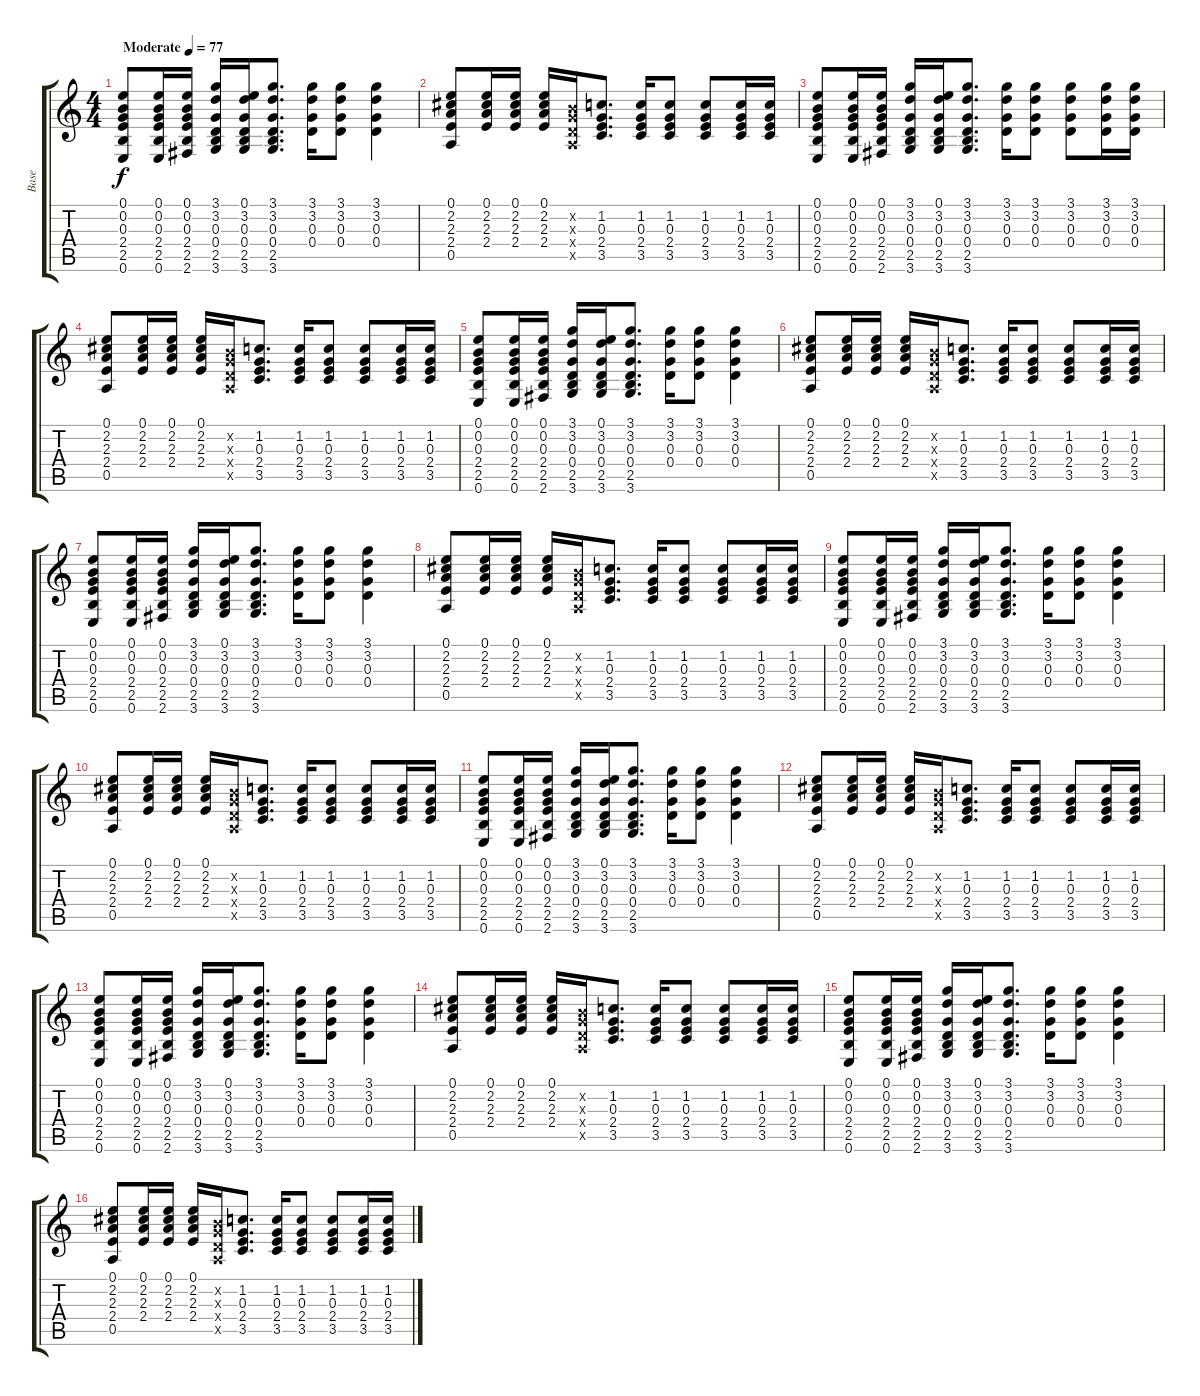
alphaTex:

\track ("Base" "Base") {instrument acousticguitarsteel}
\staff {score tabs}
\tuning (E4 B3 G3 D3 A2 E2) {hide}
\ts (4 4)
\tempo (77 "Moderate")
\clef g2
\ks c
(0.1 0.2 0.3 2.4 2.5 0.6).8{dy f instrument acousticguitarsteel} (0.1 0.2 0.3 2.4 2.5 0.6).16 (0.1 0.2 0.3 2.4 2.5 2.6).16 (3.1 3.2 0.3 0.4 2.5 3.6).16 (0.1 3.2 0.3 0.4 2.5 3.6).16 (3.1 3.2 0.3 0.4 2.5 3.6).8{d} (3.1 3.2 0.3 0.4).16 (3.1 3.2 0.3 0.4).8 (3.1 3.2 0.3 0.4).4 |
(0.1 2.2 2.3 2.4 0.5).8 (0.1 2.2 2.3 2.4).16 (0.1 2.2 2.3 2.4).16 (0.1 2.2 2.3 2.4).16 (0.2{x} 0.3{x} 0.4{x} 0.5{x}).16 (1.2 0.3 2.4 3.5).8{d} (1.2 0.3 2.4 3.5).16 (1.2 0.3 2.4 3.5).8 (1.2 0.3 2.4 3.5).8 (1.2 0.3 2.4 3.5).16 (1.2 0.3 2.4 3.5).16 |
(0.1 0.2 0.3 2.4 2.5 0.6).8 (0.1 0.2 0.3 2.4 2.5 0.6).16 (0.1 0.2 0.3 2.4 2.5 2.6).16 (3.1 3.2 0.3 0.4 2.5 3.6).16 (0.1 3.2 0.3 0.4 2.5 3.6).16 (3.1 3.2 0.3 0.4 2.5 3.6).8{d} (3.1 3.2 0.3 0.4).16 (3.1 3.2 0.3 0.4).8 (3.1 3.2 0.3 0.4).8 (3.1 3.2 0.3 0.4).16 (3.1 3.2 0.3 0.4).16 |
(0.1 2.2 2.3 2.4 0.5).8 (0.1 2.2 2.3 2.4).16 (0.1 2.2 2.3 2.4).16 (0.1 2.2 2.3 2.4).16 (0.2{x} 0.3{x} 0.4{x} 0.5{x}).16 (1.2 0.3 2.4 3.5).8{d} (1.2 0.3 2.4 3.5).16 (1.2 0.3 2.4 3.5).8 (1.2 0.3 2.4 3.5).8 (1.2 0.3 2.4 3.5).16 (1.2 0.3 2.4 3.5).16 |
(0.1 0.2 0.3 2.4 2.5 0.6).8 (0.1 0.2 0.3 2.4 2.5 0.6).16 (0.1 0.2 0.3 2.4 2.5 2.6).16 (3.1 3.2 0.3 0.4 2.5 3.6).16 (0.1 3.2 0.3 0.4 2.5 3.6).16 (3.1 3.2 0.3 0.4 2.5 3.6).8{d} (3.1 3.2 0.3 0.4).16 (3.1 3.2 0.3 0.4).8 (3.1 3.2 0.3 0.4).4 |
(0.1 2.2 2.3 2.4 0.5).8 (0.1 2.2 2.3 2.4).16 (0.1 2.2 2.3 2.4).16 (0.1 2.2 2.3 2.4).16 (0.2{x} 0.3{x} 0.4{x} 0.5{x}).16 (1.2 0.3 2.4 3.5).8{d} (1.2 0.3 2.4 3.5).16 (1.2 0.3 2.4 3.5).8 (1.2 0.3 2.4 3.5).8 (1.2 0.3 2.4 3.5).16 (1.2 0.3 2.4 3.5).16 |
(0.1 0.2 0.3 2.4 2.5 0.6).8 (0.1 0.2 0.3 2.4 2.5 0.6).16 (0.1 0.2 0.3 2.4 2.5 2.6).16 (3.1 3.2 0.3 0.4 2.5 3.6).16 (0.1 3.2 0.3 0.4 2.5 3.6).16 (3.1 3.2 0.3 0.4 2.5 3.6).8{d} (3.1 3.2 0.3 0.4).16 (3.1 3.2 0.3 0.4).8 (3.1 3.2 0.3 0.4).4 |
(0.1 2.2 2.3 2.4 0.5).8 (0.1 2.2 2.3 2.4).16 (0.1 2.2 2.3 2.4).16 (0.1 2.2 2.3 2.4).16 (0.2{x} 0.3{x} 0.4{x} 0.5{x}).16 (1.2 0.3 2.4 3.5).8{d} (1.2 0.3 2.4 3.5).16 (1.2 0.3 2.4 3.5).8 (1.2 0.3 2.4 3.5).8 (1.2 0.3 2.4 3.5).16 (1.2 0.3 2.4 3.5).16 |
(0.1 0.2 0.3 2.4 2.5 0.6).8 (0.1 0.2 0.3 2.4 2.5 0.6).16 (0.1 0.2 0.3 2.4 2.5 2.6).16 (3.1 3.2 0.3 0.4 2.5 3.6).16 (0.1 3.2 0.3 0.4 2.5 3.6).16 (3.1 3.2 0.3 0.4 2.5 3.6).8{d} (3.1 3.2 0.3 0.4).16 (3.1 3.2 0.3 0.4).8 (3.1 3.2 0.3 0.4).4 |
(0.1 2.2 2.3 2.4 0.5).8 (0.1 2.2 2.3 2.4).16 (0.1 2.2 2.3 2.4).16 (0.1 2.2 2.3 2.4).16 (0.2{x} 0.3{x} 0.4{x} 0.5{x}).16 (1.2 0.3 2.4 3.5).8{d} (1.2 0.3 2.4 3.5).16 (1.2 0.3 2.4 3.5).8 (1.2 0.3 2.4 3.5).8 (1.2 0.3 2.4 3.5).16 (1.2 0.3 2.4 3.5).16 |
(0.1 0.2 0.3 2.4 2.5 0.6).8 (0.1 0.2 0.3 2.4 2.5 0.6).16 (0.1 0.2 0.3 2.4 2.5 2.6).16 (3.1 3.2 0.3 0.4 2.5 3.6).16 (0.1 3.2 0.3 0.4 2.5 3.6).16 (3.1 3.2 0.3 0.4 2.5 3.6).8{d} (3.1 3.2 0.3 0.4).16 (3.1 3.2 0.3 0.4).8 (3.1 3.2 0.3 0.4).4 |
(0.1 2.2 2.3 2.4 0.5).8 (0.1 2.2 2.3 2.4).16 (0.1 2.2 2.3 2.4).16 (0.1 2.2 2.3 2.4).16 (0.2{x} 0.3{x} 0.4{x} 0.5{x}).16 (1.2 0.3 2.4 3.5).8{d} (1.2 0.3 2.4 3.5).16 (1.2 0.3 2.4 3.5).8 (1.2 0.3 2.4 3.5).8 (1.2 0.3 2.4 3.5).16 (1.2 0.3 2.4 3.5).16 |
(0.1 0.2 0.3 2.4 2.5 0.6).8 (0.1 0.2 0.3 2.4 2.5 0.6).16 (0.1 0.2 0.3 2.4 2.5 2.6).16 (3.1 3.2 0.3 0.4 2.5 3.6).16 (0.1 3.2 0.3 0.4 2.5 3.6).16 (3.1 3.2 0.3 0.4 2.5 3.6).8{d} (3.1 3.2 0.3 0.4).16 (3.1 3.2 0.3 0.4).8 (3.1 3.2 0.3 0.4).4 |
(0.1 2.2 2.3 2.4 0.5).8 (0.1 2.2 2.3 2.4).16 (0.1 2.2 2.3 2.4).16 (0.1 2.2 2.3 2.4).16 (0.2{x} 0.3{x} 0.4{x} 0.5{x}).16 (1.2 0.3 2.4 3.5).8{d} (1.2 0.3 2.4 3.5).16 (1.2 0.3 2.4 3.5).8 (1.2 0.3 2.4 3.5).8 (1.2 0.3 2.4 3.5).16 (1.2 0.3 2.4 3.5).16 |
(0.1 0.2 0.3 2.4 2.5 0.6).8 (0.1 0.2 0.3 2.4 2.5 0.6).16 (0.1 0.2 0.3 2.4 2.5 2.6).16 (3.1 3.2 0.3 0.4 2.5 3.6).16 (0.1 3.2 0.3 0.4 2.5 3.6).16 (3.1 3.2 0.3 0.4 2.5 3.6).8{d} (3.1 3.2 0.3 0.4).16 (3.1 3.2 0.3 0.4).8 (3.1 3.2 0.3 0.4).4 |
(0.1 2.2 2.3 2.4 0.5).8 (0.1 2.2 2.3 2.4).16 (0.1 2.2 2.3 2.4).16 (0.1 2.2 2.3 2.4).16 (0.2{x} 0.3{x} 0.4{x} 0.5{x}).16 (1.2 0.3 2.4 3.5).8{d} (1.2 0.3 2.4 3.5).16 (1.2 0.3 2.4 3.5).8 (1.2 0.3 2.4 3.5).8 (1.2 0.3 2.4 3.5).16 (1.2 0.3 2.4 3.5).16
